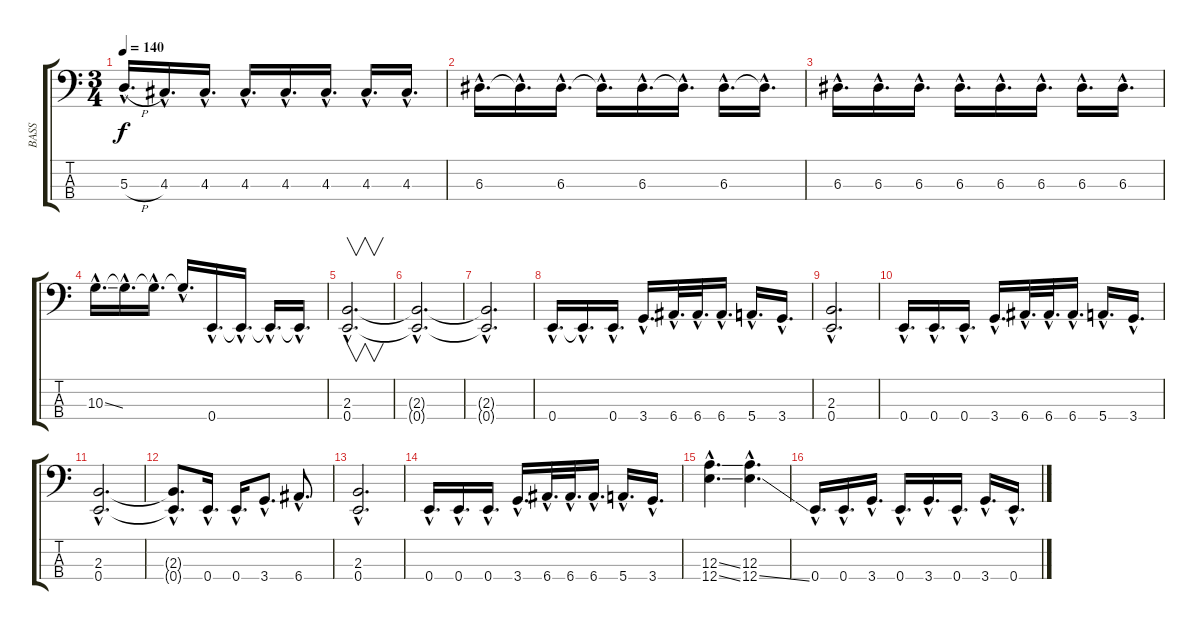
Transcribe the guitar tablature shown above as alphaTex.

\track ("BASS" "BASS") {instrument slapbass1}
\staff {score tabs}
\tuning (G2 D2 A1 E1) {hide}
\ts (3 4)
\tempo 140
\clef f4
\ks c
5.3{h hac}.16{d dy f} 4.3{hac}.16{d} 4.3{hac}.16{d} 4.3{hac}.16{d} 4.3{hac}.16{d} 4.3{hac}.16{d} 4.3{hac}.16{d} 4.3{hac}.16{d} |
6.3{hac}.16{d} 6.3{hac t}.16{d} 6.3{hac}.16{d} 6.3{hac t}.16{d} 6.3{hac}.16{d} 6.3{hac t}.16{d} 6.3{hac}.16{d} 6.3{hac t}.16{d} |
6.3{hac}.16{d} 6.3{hac}.16{d} 6.3{hac}.16{d} 6.3{hac}.16{d} 6.3{hac}.16{d} 6.3{hac}.16{d} 6.3{hac}.16{d} 6.3{hac}.16{d} |
10.3{ss hac}.16{d} 10.3{hac t}.16{d} 10.3{hac t}.16{d} 10.3{hac t}.16{d} 0.4{hac}.16{d} 0.4{hac t}.16{d} 0.4{hac t}.16{d} 0.4{hac t}.16{d} |
(2.3{hac} 0.4{hac}).2{v d} |
(2.3{hac t} 0.4{hac t}).2{d} |
(2.3{hac t} 0.4{hac t}).2{d} |
0.4{hac}.16{d} 0.4{hac t}.16{d} 0.4{hac}.16{d} 3.4{hac}.16{d} 6.4{hac}.32{d} 6.4{hac}.32{d} 6.4{hac}.16{d} 5.4{hac}.16{d} 3.4{hac}.16{d} |
(2.3{hac} 0.4{hac}).2{d} |
0.4{hac}.16{d} 0.4{hac}.16{d} 0.4{hac}.16{d} 3.4{hac}.16{d} 6.4{hac}.32{d} 6.4{hac}.32{d} 6.4{hac}.16{d} 5.4{hac}.16{d} 3.4{hac}.16{d} |
(2.3{hac} 0.4{hac}).2{d} |
(2.3{hac t} 0.4{hac t}).8{d} 0.4{hac}.16{d} 0.4{hac}.16{d} 3.4{hac}.8{d} 6.4{hac}.8{d} |
(2.3{hac} 0.4{hac}).2{d} |
0.4{hac}.16{d} 0.4{hac}.16{d} 0.4{hac}.16{d} 3.4{hac}.16{d} 6.4{hac}.32{d} 6.4{hac}.32{d} 6.4{hac}.16{d} 5.4{hac}.16{d} 3.4{hac}.16{d} |
(12.3{ss hac} 12.4{ss hac}).4{d} (12.3{hac} 12.4{ss hac}).4{d} |
0.4{hac}.16{d} 0.4{hac}.16{d} 3.4{hac}.16{d} 0.4{hac}.16{d} 3.4{hac}.16{d} 0.4{hac}.16{d} 3.4{hac}.16{d} 0.4{hac}.16{d}
